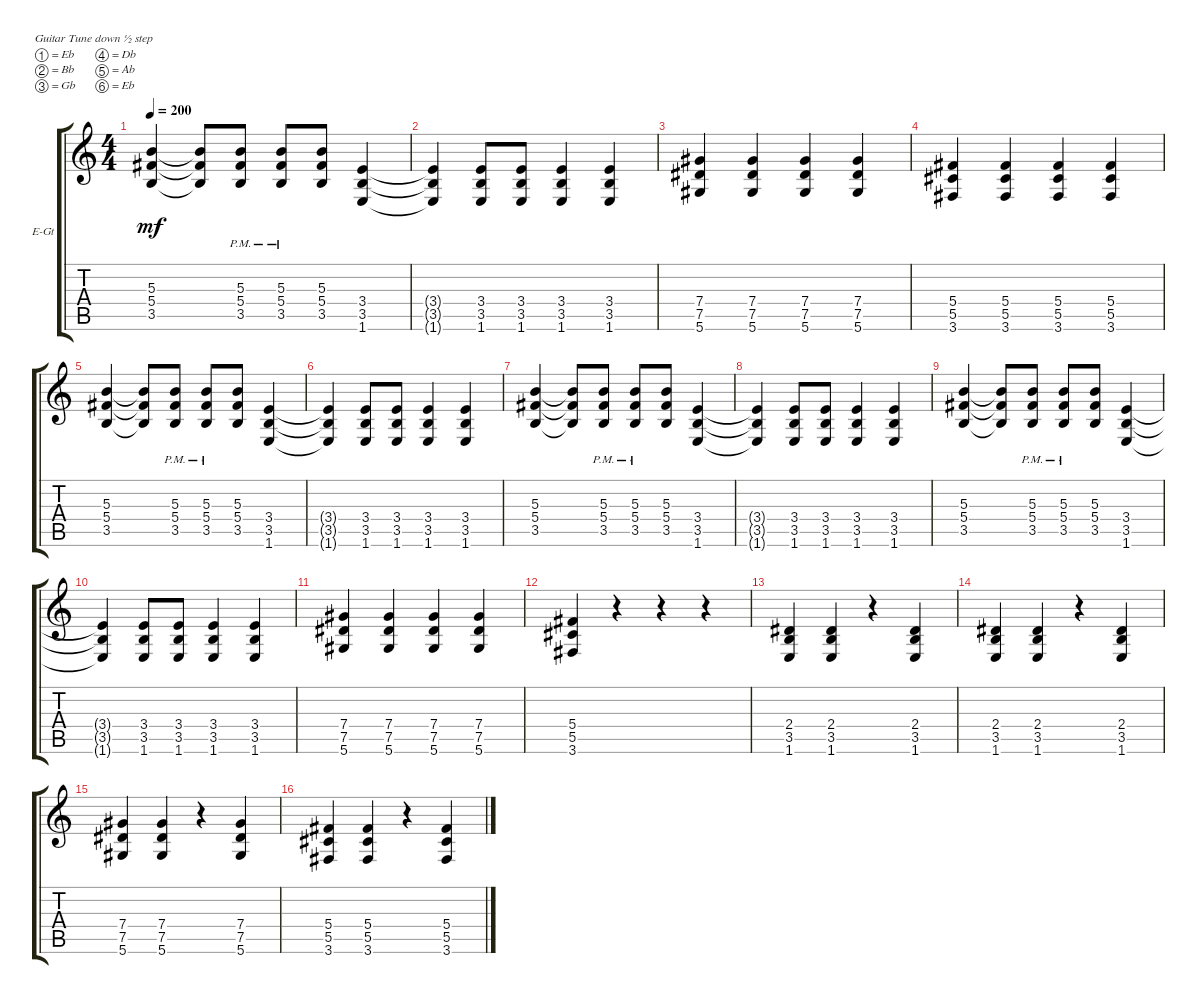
\defaultSystemsLayout 4
\bracketExtendMode groupsimilarinstruments
\firstSystemTrackNameOrientation horizontal
\otherSystemsTrackNameOrientation horizontal
\track ("Guitar 2" "E-Gt") {instrument electricguitarclean}
\staff {score tabs}
\tuning (Eb4 Bb3 Gb3 Db3 Ab2 Eb2)
\ts (4 4)
\tempo 200
\clef g2
\ks c
(3.5 5.4 5.3).4{dy mf} (5.3{t} 5.4{t} 3.5{t}).8 (3.5{pm} 5.4{pm} 5.3{pm}).8 (3.5{pm} 5.4{pm} 5.3{pm}).8 (3.5 5.4 5.3).8 (1.6 3.5 3.4).4 |
(1.6{t} 3.5{t} 3.4{t}).4 (3.4 3.5 1.6).8 (1.6 3.5 3.4).8 (1.6 3.5 3.4).4 (1.6 3.5 3.4).4 |
(5.6 7.5 7.4).4 (7.4 7.5 5.6).4 (7.4 7.5 5.6).4 (7.4 7.5 5.6).4 |
(3.6 5.5 5.4).4 (5.4 5.5 3.6).4 (5.4 5.5 3.6).4 (5.4 5.5 3.6).4 |
(3.5 5.4 5.3).4 (5.3{t} 5.4{t} 3.5{t}).8 (3.5 5.4 5.3{pm}).8 (3.5 5.4 5.3{pm}).8 (3.5 5.4 5.3).8 (1.6 3.5 3.4).4 |
(1.6{t} 3.5{t} 3.4{t}).4 (3.4 3.5 1.6).8 (1.6 3.5 3.4).8 (1.6 3.5 3.4).4 (1.6 3.5 3.4).4 |
(3.5 5.4 5.3).4 (5.3{t} 5.4{t} 3.5{t}).8 (3.5{pm} 5.4{pm} 5.3{pm}).8 (3.5{pm} 5.4{pm} 5.3{pm}).8 (3.5 5.4 5.3).8 (1.6 3.5 3.4).4 |
(1.6{t} 3.5{t} 3.4{t}).4 (3.4 3.5 1.6).8 (1.6 3.5 3.4).8 (1.6 3.5 3.4).4 (1.6 3.5 3.4).4 |
(3.5 5.4 5.3).4 (5.3{t} 5.4{t} 3.5{t}).8 (3.5{pm} 5.4{pm} 5.3{pm}).8 (3.5{pm} 5.4{pm} 5.3{pm}).8 (3.5 5.4 5.3).8 (1.6 3.5 3.4).4 |
(1.6{t} 3.5{t} 3.4{t}).4 (3.4 3.5 1.6).8 (1.6 3.5 3.4).8 (1.6 3.5 3.4).4 (1.6 3.5 3.4).4 |
(5.6 7.5 7.4).4 (7.4 7.5 5.6).4 (7.4 7.5 5.6).4 (7.4 7.5 5.6).4 |
(3.6 5.5 5.4).4 r.4 r.4 r.4 |
(1.6 3.5 2.4).4 (2.4 3.5 1.6).4 r.4 (1.6 3.5 2.4).4 |
(1.6 3.5 2.4).4 (2.4 3.5 1.6).4 r.4 (2.4 3.5 1.6).4 |
(5.6 7.5 7.4).4 (7.4 7.5 5.6).4 r.4 (5.6 7.5 7.4).4 |
(5.4 5.5 3.6).4 (3.6 5.5 5.4).4 r.4 (5.4 5.5 3.6).4
